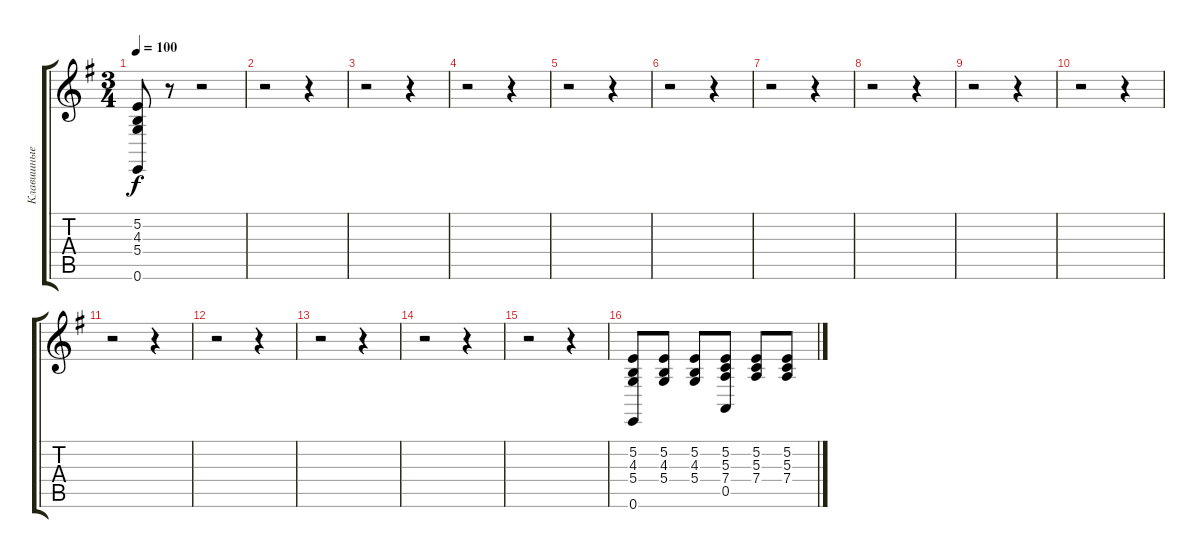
\track ("Клавишные 1" "Клавишные ") {instrument brightacousticpiano}
\staff {score tabs}
\tuning (E4 B3 G3 D3 A2 E2) {hide}
\ts (3 4)
\tempo 100
\clef g2
\ks eminor
(5.2 4.3 5.4 0.6).8{dy f} r.8 r.2 |
r.2 r.4 |
r.2 r.4 |
r.2 r.4 |
r.2 r.4 |
r.2 r.4 |
r.2 r.4 |
r.2 r.4 |
r.2 r.4 |
r.2 r.4 |
r.2 r.4 |
r.2 r.4 |
r.2 r.4 |
r.2 r.4 |
r.2 r.4 |
(5.2 4.3 5.4 0.6).8 (5.2 4.3 5.4).8 (5.2 4.3 5.4).8 (5.2 5.3 7.4 0.5).8 (5.2 5.3 7.4).8 (5.2 5.3 7.4).8
